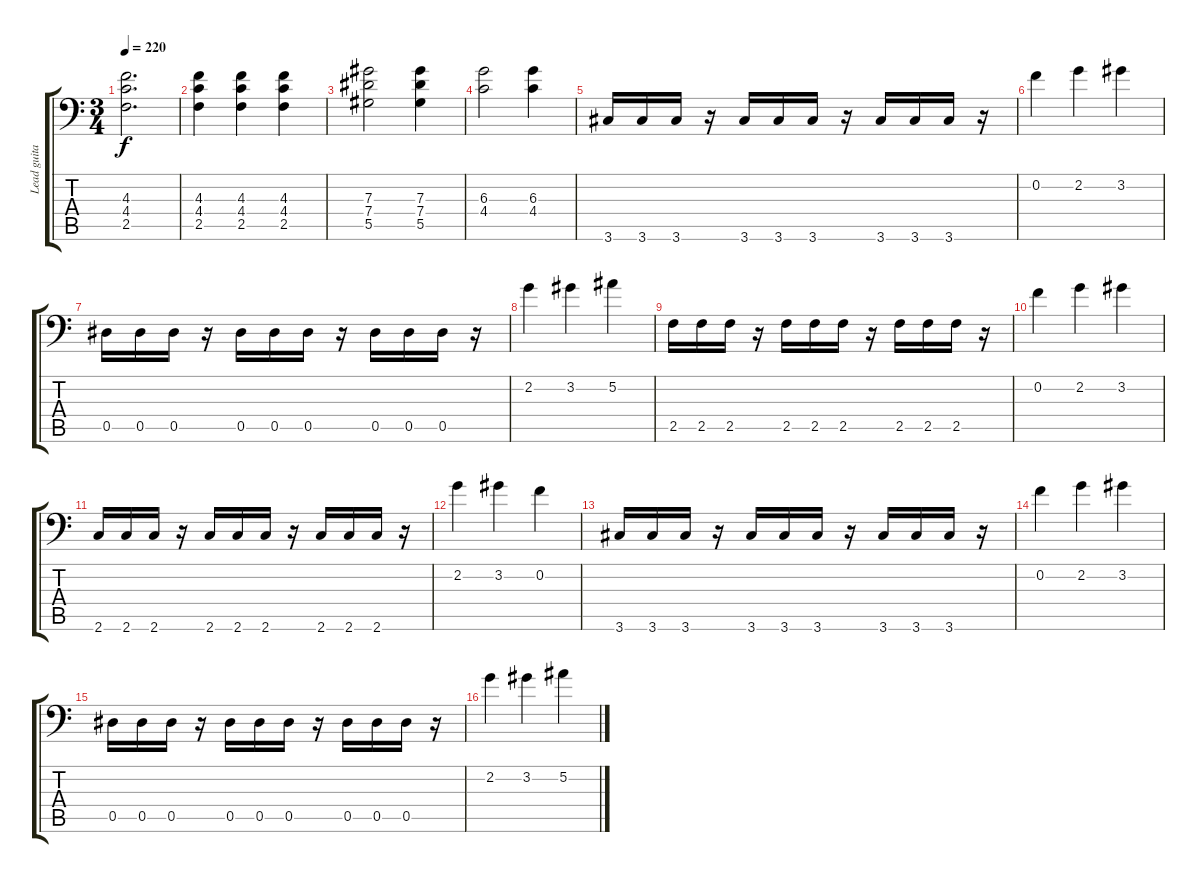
\track ("Lead guitar" "Lead guita") {instrument overdrivenguitar}
\staff {score tabs}
\tuning (Bb3 F3 Db3 Ab2 Eb2 Bb1) {hide}
\ts (3 4)
\tempo 220
\clef f4
\ks c
(4.3 4.4 2.5).2{d dy f} |
(4.3 4.4 2.5).4 (4.3 4.4 2.5).4 (4.3 4.4 2.5).4 |
(7.3 7.4 5.5).2 (7.3 7.4 5.5).4 |
(6.3 4.4).2 (6.3 4.4).4 |
3.6.16 3.6.16 3.6.16 r.16 3.6.16 3.6.16 3.6.16 r.16 3.6.16 3.6.16 3.6.16 r.16 |
0.2.4 2.2.4 3.2.4 |
0.5.16 0.5.16 0.5.16 r.16 0.5.16 0.5.16 0.5.16 r.16 0.5.16 0.5.16 0.5.16 r.16 |
2.2.4 3.2.4 5.2.4 |
2.5.16 2.5.16 2.5.16 r.16 2.5.16 2.5.16 2.5.16 r.16 2.5.16 2.5.16 2.5.16 r.16 |
0.2.4 2.2.4 3.2.4 |
2.6.16 2.6.16 2.6.16 r.16 2.6.16 2.6.16 2.6.16 r.16 2.6.16 2.6.16 2.6.16 r.16 |
2.2.4 3.2.4 0.2.4 |
3.6.16 3.6.16 3.6.16 r.16 3.6.16 3.6.16 3.6.16 r.16 3.6.16 3.6.16 3.6.16 r.16 |
0.2.4 2.2.4 3.2.4 |
0.5.16 0.5.16 0.5.16 r.16 0.5.16 0.5.16 0.5.16 r.16 0.5.16 0.5.16 0.5.16 r.16 |
2.2.4 3.2.4 5.2.4
